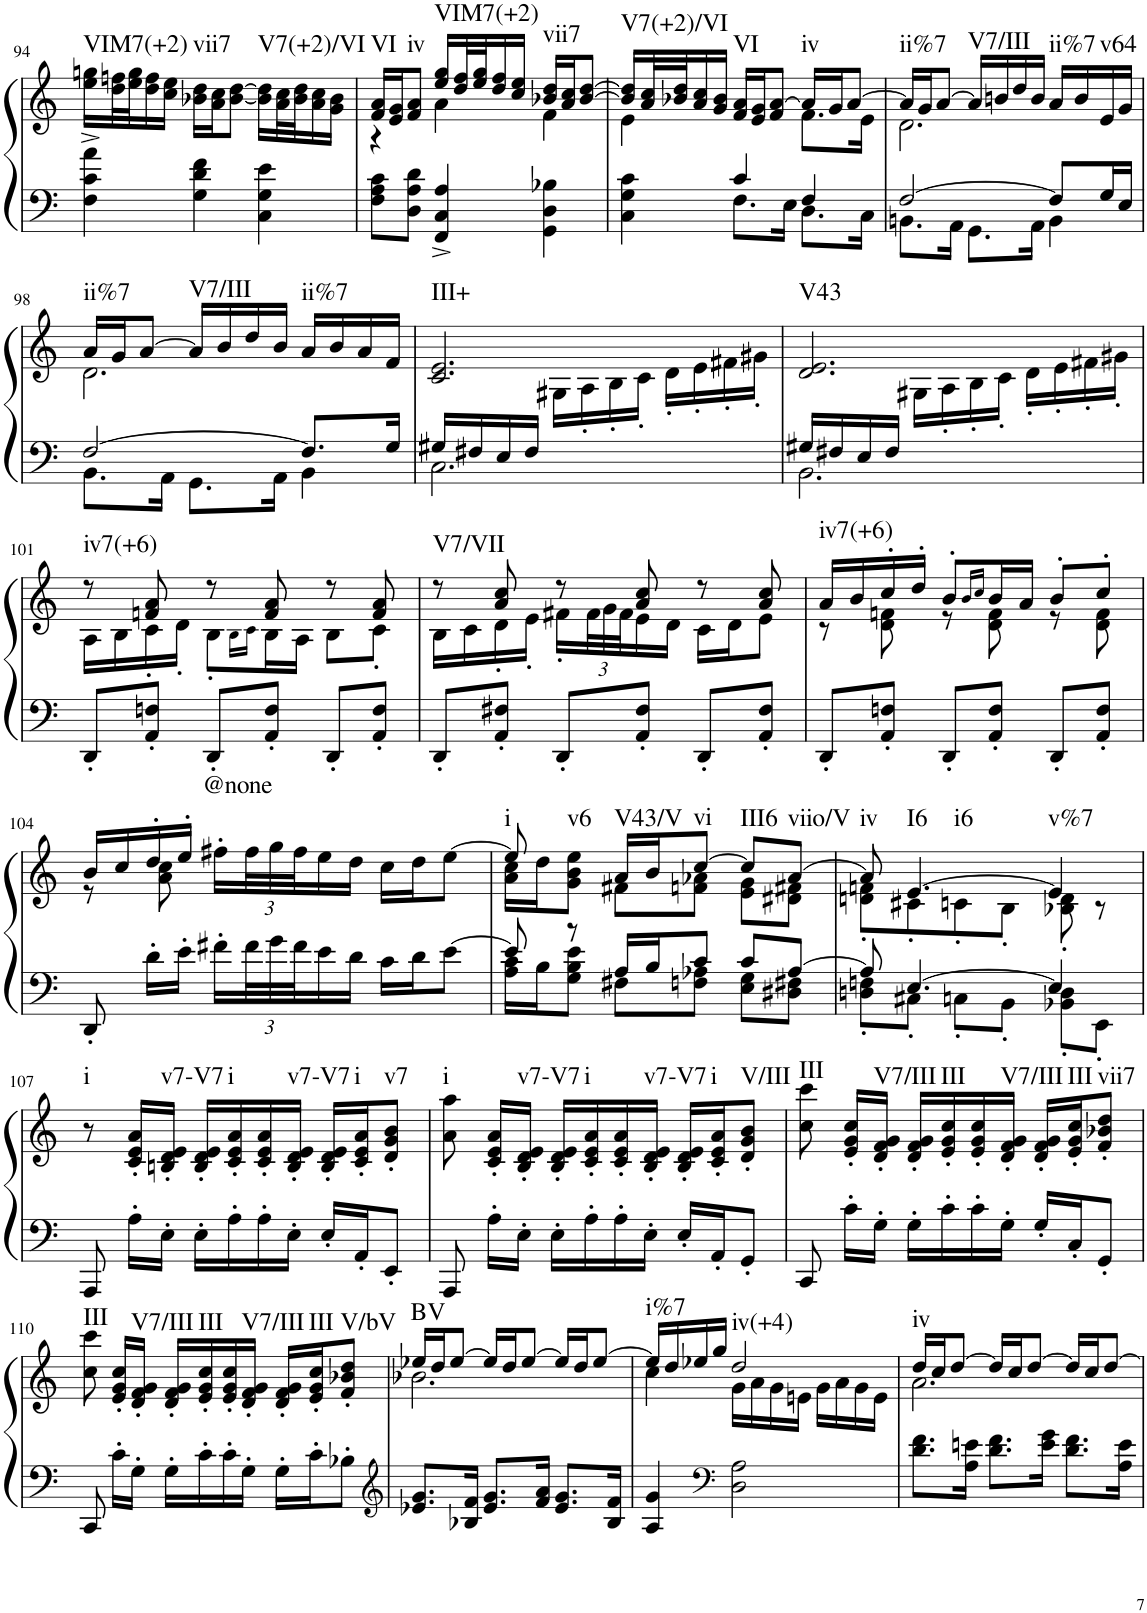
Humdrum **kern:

**kern	**kern	**harte
*part1	*part1	*part1
*staff2	*staff1	*
*I"Piano	*	*
*I'Pno.	*	*
!!LO:PB:g=z
*clefF4	*clefG2	*
*k[]	*k[]	*
*M3/4	*M3/4	*
=94	=94	=94
!	!	!LO:H:kt=VIM7(+2)
4F\^ 4c\^ 4a\^	16ee\ 16ggn\LL	N
.	32dd\ 32ffn\L	.
.	32ee\ 32gg\J	.
.	16dd\ 16ff\	.
.	16cc\ 16ee\JJ	.
!	!	!LO:H:kt=vii7
4G\ 4d\ 4f\	16b-X\ 16dd\LL	N
.	16a\ 16cc\J	.
.	[8b-\ [8dd\J	.
!	!	!LO:H:kt=V7(+2)/VI
4C\ 4G\ 4e\	16b-\] 16dd\]LL	N
.	32a\ 32cc\L	.
.	32b-\ 32dd\J	.
.	16a\ 16cc\	.
.	16g\ 16b-\JJ	.
=95	=95	=95
*	*^	*
!	!	!	!LO:H:kt=VI
8F\ 8A\ 8c\L	16f/ 16a/LL	4r	N
.	16e/ 16g/J	.	.
!	!	!	!LO:H:kt=iv
8D\ 8A\ 8d\J	8f/ 8a/J	.	N
!	!	!	!LO:H:kt=VIM7(+2)
4FF/^ 4C/^ 4A/^	16ee/ 16gg/LL	4a\	N
.	32dd/ 32ff/L	.	.
.	32ee/ 32gg/J	.	.
.	16dd/ 16ff/	.	.
.	16cc/ 16ee/JJ	.	.
!	!	!	!LO:H:kt=vii7
4GG\ 4D\ 4B-X\	16b-X/ 16dd/LL	4f\	N
.	16a/ 16cc/J	.	.
.	[8b-/ [8dd/J	.	.
=96	=96	=96	=96
*^	*	*	*
!	!	!	!	!LO:H:kt=V7(+2)/VI
4C\ 4G\ 4c\	4ryy	16b-/] 16dd/]LL	4e\	N
.	.	32a/ 32cc/L	.	.
.	.	32b-X/ 32dd/J	.	.
.	.	16a/ 16cc/	.	.
.	.	16g/ 16b-/JJ	.	.
!	!	!	!	!LO:H:kt=VI
4c/	8.F\L	16f/ 16a/LL	4ryy	N
.	.	16e/ 16g/J	.	.
.	.	8f/ [8a/J	.	.
.	16E\Jk	.	.	.
!	!	!	!	!LO:H:kt=iv
4F/	8.D\L	16a/LL]	8.f\L	N
.	.	16g/J	.	.
.	.	[8a/J	.	.
.	16C\Jk	.	16e\Jk	.
=97	=97	=97	=97	=97
!	!	!	!	!LO:H:kt=ii%7
[2F/	8.BBn\L	16a/LL]	2.d\	N
.	.	16g/J	.	.
.	.	[8a/J	.	.
.	16AA\Jk	.	.	.
!	!	!	!	!LO:H:kt=V7/III
.	8.GG\L	16a/LL]	.	N
.	.	16bn/	.	.
.	.	16dd/	.	.
.	16AA\Jk	16b/JJ	.	.
!	!	!	!	!LO:H:kt=ii%7
8F/L]	4BB\	16a/LL	.	N
.	.	16b/	.	.
!	!	!	!	!LO:H:kt=v64
16G/L	.	16e/	.	N
16E/JJ	.	16g/JJ	.	.
!!LO:LB:g=z	!!
=98	=98	=98	=98	=98
!	!	!	!	!LO:H:kt=ii%7
[2F/	8.BB\L	16a/LL	2.d\	N
.	.	16g/J	.	.
.	.	[8a/J	.	.
.	16AA\Jk	.	.	.
!	!	!	!	!LO:H:kt=V7/III
.	8.GG\L	16a/LL]	.	N
.	.	16b/	.	.
.	.	16dd/	.	.
.	16AA\Jk	16b/JJ	.	.
!	!	!	!	!LO:H:kt=ii%7
8.F/L]	4BB\	16a/LL	.	N
.	.	16b/	.	.
.	.	16a/	.	.
16G/Jk	.	16f/JJ	.	.
=99	=99	=99	=99	=99
!	!	!	!	!LO:H:kt=III+
16G#X/LL	2.C\	2.c/ 2.e/	4ryy	N
16F#X/	.	.	.	.
16E/	.	.	.	.
16F#/JJ	.	.	.	.
2ryy	.	.	16G#X\LL	.
.	.	.	16A'\	.
.	.	.	16B'\	.
.	.	.	16c'\JJ	.
.	.	.	16d'\LL	.
.	.	.	16e'\	.
.	.	.	16f#X'\	.
.	.	.	16g#X'\JJ	.
=100	=100	=100	=100	=100
!	!	!	!	!LO:H:kt=V43
16G#X/LL	2.BB\	2.d/ 2.e/	4ryy	N
16F#X/	.	.	.	.
16E/	.	.	.	.
16F#/JJ	.	.	.	.
2ryy	.	.	16G#X\LL	.
.	.	.	16A'\	.
.	.	.	16B'\	.
.	.	.	16c'\JJ	.
.	.	.	16d'\LL	.
.	.	.	16e'\	.
.	.	.	16f#X'\	.
.	.	.	16g#X'\JJ	.
*v	*v	*	*	*
!!LO:LB:g=z	!!
=101	=101	=101	=101
!	!	!	!LO:H:kt=iv7(+6)
8DD'/L	8r	16A\LL	N
.	.	16B\	.
8AA/' 8Fn/'J	8fn/ 8a/	16c'\	.
.	.	16d'\JJ	.
8DD'/L	8r	8B'\L	.
.	.	16qB\LL	.
.	.	16qc\JJ	.
8AA/' 8F/'J	8f/ 8a/	16B\L	.
.	.	16A\JJ	.
8DD'/L	8r	8B\L	.
8AA/' 8F/'J	8f/ 8a/	8c'\J	.
=102	=102	=102	=102
!	!	!	!LO:H:kt=V7/VII
8DD'/L	8r	16B\LL	N
.	.	16c\	.
8AA/' 8F#X/'J	8a/ 8cc/	16d'\	.
.	.	16e'\JJ	.
8DD'/L	8r	16f#X'\LL	.
*	*	*Xbrackettup	*
.	.	48f#\L	.
.	.	48g\	.
.	.	48f#\J	.
8AA/' 8F#/'J	8a/ 8cc/	16e\	.
.	.	16d\JJ	.
8DD'/L	8r	16c\LL	.
.	.	16d\J	.
8AA/' 8F#/'J	8a/ 8cc/	8e\J	.
=103	=103	=103	=103
!	!	!	!LO:H:kt=iv7(+6)
8DD'/L	16a/LL	8r	N
.	16b/	.	.
8AA/' 8Fn/'J	16cc'/	8d\ 8fn\	.
.	16dd'/JJ	.	.
8DD'/L	8b'/L	8r	.
.	16qb/LL	.	.
.	16qcc/JJ	.	.
8AA/' 8F/'J	16b/L	8d\ 8f\	.
.	16a/JJ	.	.
8DD'/L	8b'/L	8r	.
8AA/' 8F/'J	8cc'/J	8d\ 8f\	.
!!LO:LB:g=z	!!
=104	=104	=104	=104
8DD'/	16b/LL	8r	.
.	16cc/	.	.
16d'\LL	16dd'/	8a\ 8cc\	.
16e'\JJ	16ee'/JJ	.	.
!	!	!	!LO:H:kt=@none
16f#X'\LL	16ff#X'\LL	2ryy	N
*Xbrackettup	*	*	*
48f#\L	48ff#\L	.	.
48g\	48gg\	.	.
48f#\J	48ff#\J	.	.
16e\	16ee\	.	.
16d\JJ	16dd\JJ	.	.
16c\LL	16cc\LL	.	.
16d\J	16dd\J	.	.
[8e\J	[8ee\J	.	.
=105	=105	=105	=105
*^	*	*	*
!	!	!	!	!LO:H:kt=i
8e/]	16A\ 16c\LL	8ee/]	16a\ 16cc\LL	N
.	16B\J	.	16dd\J	.
!	!	!	!	!LO:H:kt=v6
8r	8G\ 8B\ 8e\J	8ryy	8g\ 8b\ 8ee\J	N
!	!	!	!	!LO:H:kt=V43/V
16A/LL	8F#X\L	16a/LL	8f#X\L	N
16B/J	.	16b/J	.	.
!	!	!	!	!LO:H:kt=vi
8c/J	8Fn\ 8A-X\J	[8cc/J	8fn\ 8a-X\J	N
!	!	!	!	!LO:H:kt=III6
8c/L	8E\ 8G\L	8cc/L]	8e\ 8g\L	N
!	!	!	!	!LO:H:kt=viio/V
[8A-/J	8D#X\ 8F#X\J	[8a-/J	8d#X\ 8f#X\J	N
=106	=106	=106	=106	=106
!	!	!	!	!LO:H:kt=iv
8A-/]	8Dn\' 8Fn\'L	8a-/]	8dn\' 8fn\'L	N
!	!	!	!	!LO:H:n=1:kt=I6
!	!	!	!	!LO:H:n=2:kt=i6
[4.E/	8C#X'\J	[4.e/	8c#X'\	N N
.	8Cn'\L	.	8cn'\	.
.	8BB'\J	.	8B'\J	.
!	!	!	!	!LO:H:kt=v%7
4E/]	8BB-X\' 8D\'L	4e/]	8B-X\' 8d\'	N
.	8EE'\J	.	8r	.
!!LO:LB:g=z
=107	=107	=107	=107	=107
!	!	!	!	!LO:H:kt=i
*v	*v	*	*	*
*	*v	*v	*
8AAA/	8r	N
16A'\LL	16c/' 16e/' 16a/'LL	.
!	!	!LO:H:kt=v7-V7
16E'\JJ	16Bn/' 16d/' 16e/'JJ	N
16E'\LL	16B/' 16d/' 16e/'LL	.
!	!	!LO:H:kt=i
16A'\	16c/' 16e/' 16a/'	N
16A'\	16c/' 16e/' 16a/'	.
!	!	!LO:H:kt=v7-V7
16E'\JJ	16B/' 16d/' 16e/'JJ	N
16E'/LL	16B/' 16d/' 16e/'LL	.
!	!	!LO:H:kt=i
16AA'/J	16c/' 16e/' 16a/'J	N
!	!	!LO:H:kt=v7
8EE'/J	8d/' 8g/' 8b/'J	N
=108	=108	=108
!	!	!LO:H:kt=i
8AAA/	8a\ 8aa\	N
16A'\LL	16c/' 16e/' 16a/'LL	.
!	!	!LO:H:kt=v7-V7
16E'\JJ	16B/' 16d/' 16e/'JJ	N
16E'\LL	16B/' 16d/' 16e/'LL	.
!	!	!LO:H:kt=i
16A'\	16c/' 16e/' 16a/'	N
16A'\	16c/' 16e/' 16a/'	.
!	!	!LO:H:kt=v7-V7
16E'\JJ	16B/' 16d/' 16e/'JJ	N
16E'/LL	16B/' 16d/' 16e/'LL	.
!	!	!LO:H:kt=i
16AA'/J	16c/' 16e/' 16a/'J	N
!	!	!LO:H:kt=V/III
8GG'/J	8d/' 8g/' 8b/'J	N
=109	=109	=109
!	!	!LO:H:kt=III
8CC/	8cc\ 8ccc\	N
16c'\LL	16e/' 16g/' 16cc/'LL	.
!	!	!LO:H:kt=V7/III
16G'\JJ	16d/' 16f/' 16g/'JJ	N
16G'\LL	16d/' 16f/' 16g/'LL	.
!	!	!LO:H:kt=III
16c'\	16e/' 16g/' 16cc/'	N
16c'\	16e/' 16g/' 16cc/'	.
!	!	!LO:H:kt=V7/III
16G'\JJ	16d/' 16f/' 16g/'JJ	N
16G'/LL	16d/' 16f/' 16g/'LL	.
!	!	!LO:H:kt=III
16C'/J	16e/' 16g/' 16cc/'J	N
!	!	!LO:H:kt=vii7
8GG'/J	8f/' 8b-X/' 8dd/'J	N
!!LO:LB:g=z
=110	=110	=110
!	!	!LO:H:kt=III
8CC/	8cc\ 8ccc\	N
16c'\LL	16e/' 16g/' 16cc/'LL	.
!	!	!LO:H:kt=V7/III
16G'\JJ	16d/' 16f/' 16g/'JJ	N
16G'\LL	16d/' 16f/' 16g/'LL	.
!	!	!LO:H:kt=III
16c'\	16e/' 16g/' 16cc/'	N
16c'\	16e/' 16g/' 16cc/'	.
!	!	!LO:H:kt=V7/III
16G'\JJ	16d/' 16f/' 16g/'JJ	N
16G'\LL	16d/' 16f/' 16g/'LL	.
!	!	!LO:H:kt=III
16c'\J	16e/' 16g/' 16cc/'J	N
!	!	!LO:H:kt=V/bV
8B-X'\J	8f/' 8b-X/' 8dd/'J	N
=111	=111	=111
*clefG2	*	*
*	*^	*
8.e-X/ 8.g/L	16ee-X/LL	2.b-X\	B:maj
.	16dd/J	.	.
.	[8ee-/J	.	.
16B-X/ 16f/Jk	.	.	.
8.e-/ 8.g/L	16ee-/LL]	.	.
.	16dd/J	.	.
.	[8ee-/J	.	.
16f/ 16a/Jk	.	.	.
8.e-/ 8.g/L	16ee-/LL]	.	.
.	16dd/J	.	.
.	[8ee-/J	.	.
16B-/ 16f/Jk	.	.	.
=112	=112	=112	=112
!	!	!	!LO:H:kt=i%7
4A/ 4g/	16ee-/LL]	4cc\	N
.	16dd/	.	.
.	16ee-X/	.	.
.	16gg/JJ	.	.
*clefF4	*	*	*
!	!	!	!LO:H:kt=iv(+4)
2D\ 2A\	2dd/	16g\LL	N
.	.	16a\	.
.	.	16g\	.
.	.	16en\JJ	.
.	.	16g\LL	.
.	.	16a\	.
.	.	16g\	.
.	.	16e\JJ	.
=113	=113	=113	=113
!	!	!	!LO:H:kt=iv
8.d\ 8.f\L	16dd/LL	2.a\	N
.	16cc/J	.	.
.	[8dd/J	.	.
16A\ 16en\Jk	.	.	.
8.d\ 8.f\L	16dd/LL]	.	.
.	16cc/J	.	.
.	[8dd/J	.	.
16e\ 16g\Jk	.	.	.
8.d\ 8.f\L	16dd/LL]	.	.
.	16cc/J	.	.
.	[8dd/J	.	.
16A\ 16e\Jk	.	.	.
*	*v	*v	*
=	=	=
*-	*-	*-
